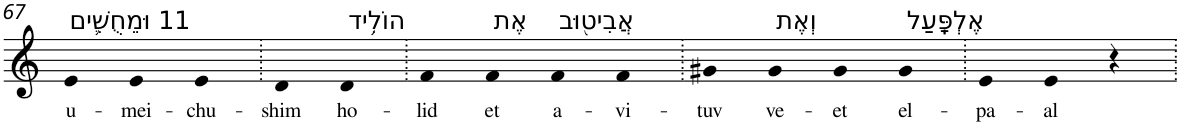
**kern	**text
*part1	*part1
*staff1	*staff1
*I"Piano	*
*I'Pno	*
!!LO:PB:g=z
*clefG2	*
*k[]	*
=67	=67
!LO:TX:a:t=11 וּמֵחֻשִׁ֛ים	!
!	!LO:LY:b
4e	u-
!	!LO:LY:b
4e	-mei-
!	!LO:LY:b
4e	-chu-
=68.	=68.
!	!LO:LY:b
4d	-shim
!LO:TX:a:t=הוֹלִ֥יד	!
!	!LO:LY:b
4d	ho-
=69.	=69.
!	!LO:LY:b
4f	-lid
!LO:TX:a:t=אֶת	!
!	!LO:LY:b
4f	et
!LO:TX:a:t=אֲבִיט֖וּב	!
!	!LO:LY:b
4f	a-
!	!LO:LY:b
4f	-vi-
=70.	=70.
!	!LO:LY:b
4g#X	-tuv
!LO:TX:a:t=וְאֶת	!
!	!LO:LY:b
4g#	ve-
!	!LO:LY:b
4g#	-et
!LO:TX:a:t=אֶלְפָּֽעַל	!
!	!LO:LY:b
4g#	el-
=71.	=71.
!	!LO:LY:b
4e	-pa-
!	!LO:LY:b
4e	-al
4r	.
=.	=.
*-	*-
